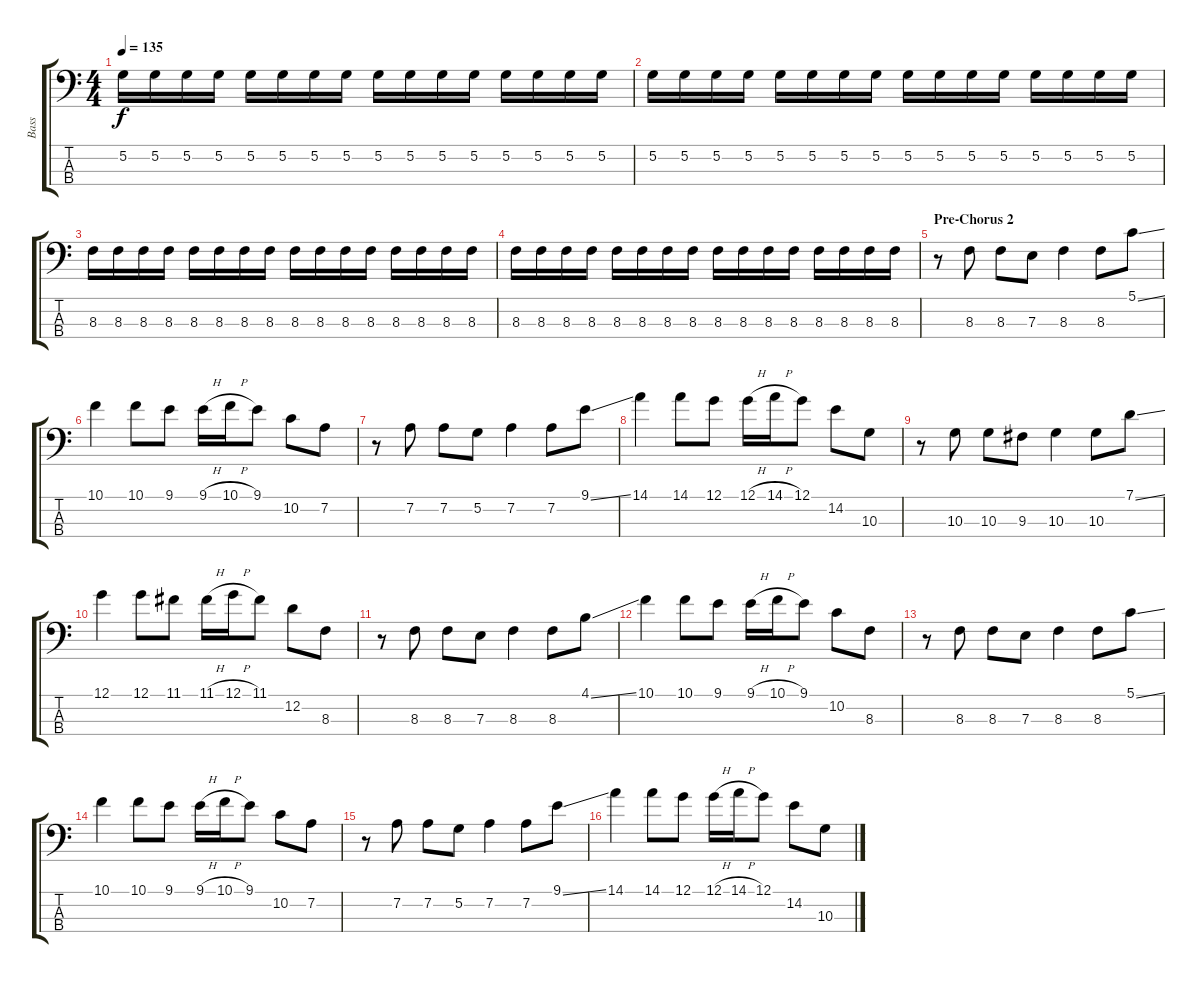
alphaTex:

\track ("Bass" "Bass") {instrument electricbassfinger}
\staff {score tabs}
\tuning (G2 D2 A1 E1) {hide}
\ts (4 4)
\tempo 135
\clef f4
\ks c
5.2.16{dy f} 5.2.16 5.2.16 5.2.16 5.2.16 5.2.16 5.2.16 5.2.16 5.2.16 5.2.16 5.2.16 5.2.16 5.2.16 5.2.16 5.2.16 5.2.16 |
5.2.16 5.2.16 5.2.16 5.2.16 5.2.16 5.2.16 5.2.16 5.2.16 5.2.16 5.2.16 5.2.16 5.2.16 5.2.16 5.2.16 5.2.16 5.2.16 |
8.3.16 8.3.16 8.3.16 8.3.16 8.3.16 8.3.16 8.3.16 8.3.16 8.3.16 8.3.16 8.3.16 8.3.16 8.3.16 8.3.16 8.3.16 8.3.16 |
8.3.16 8.3.16 8.3.16 8.3.16 8.3.16 8.3.16 8.3.16 8.3.16 8.3.16 8.3.16 8.3.16 8.3.16 8.3.16 8.3.16 8.3.16 8.3.16 |
\section ("" "Pre-Chorus 2")
r.8 8.3.8 8.3.8 7.3.8 8.3.4 8.3.8 5.1{ss}.8 |
10.1.4 10.1.8 9.1.8 9.1{h}.16 10.1{h}.16 9.1.8 10.2.8 7.2.8 |
r.8 7.2.8 7.2.8 5.2.8 7.2.4 7.2.8 9.1{ss}.8 |
14.1.4 14.1.8 12.1.8 12.1{h}.16 14.1{h}.16 12.1.8 14.2.8 10.3.8 |
r.8 10.3.8 10.3.8 9.3.8 10.3.4 10.3.8 7.1{ss}.8 |
12.1.4 12.1.8 11.1.8 11.1{h}.16 12.1{h}.16 11.1.8 12.2.8 8.3.8 |
r.8 8.3.8 8.3.8 7.3.8 8.3.4 8.3.8 4.1{ss}.8 |
10.1.4 10.1.8 9.1.8 9.1{h}.16 10.1{h}.16 9.1.8 10.2.8 8.3.8 |
r.8 8.3.8 8.3.8 7.3.8 8.3.4 8.3.8 5.1{ss}.8 |
10.1.4 10.1.8 9.1.8 9.1{h}.16 10.1{h}.16 9.1.8 10.2.8 7.2.8 |
r.8 7.2.8 7.2.8 5.2.8 7.2.4 7.2.8 9.1{ss}.8 |
14.1.4 14.1.8 12.1.8 12.1{h}.16 14.1{h}.16 12.1.8 14.2.8 10.3.8
